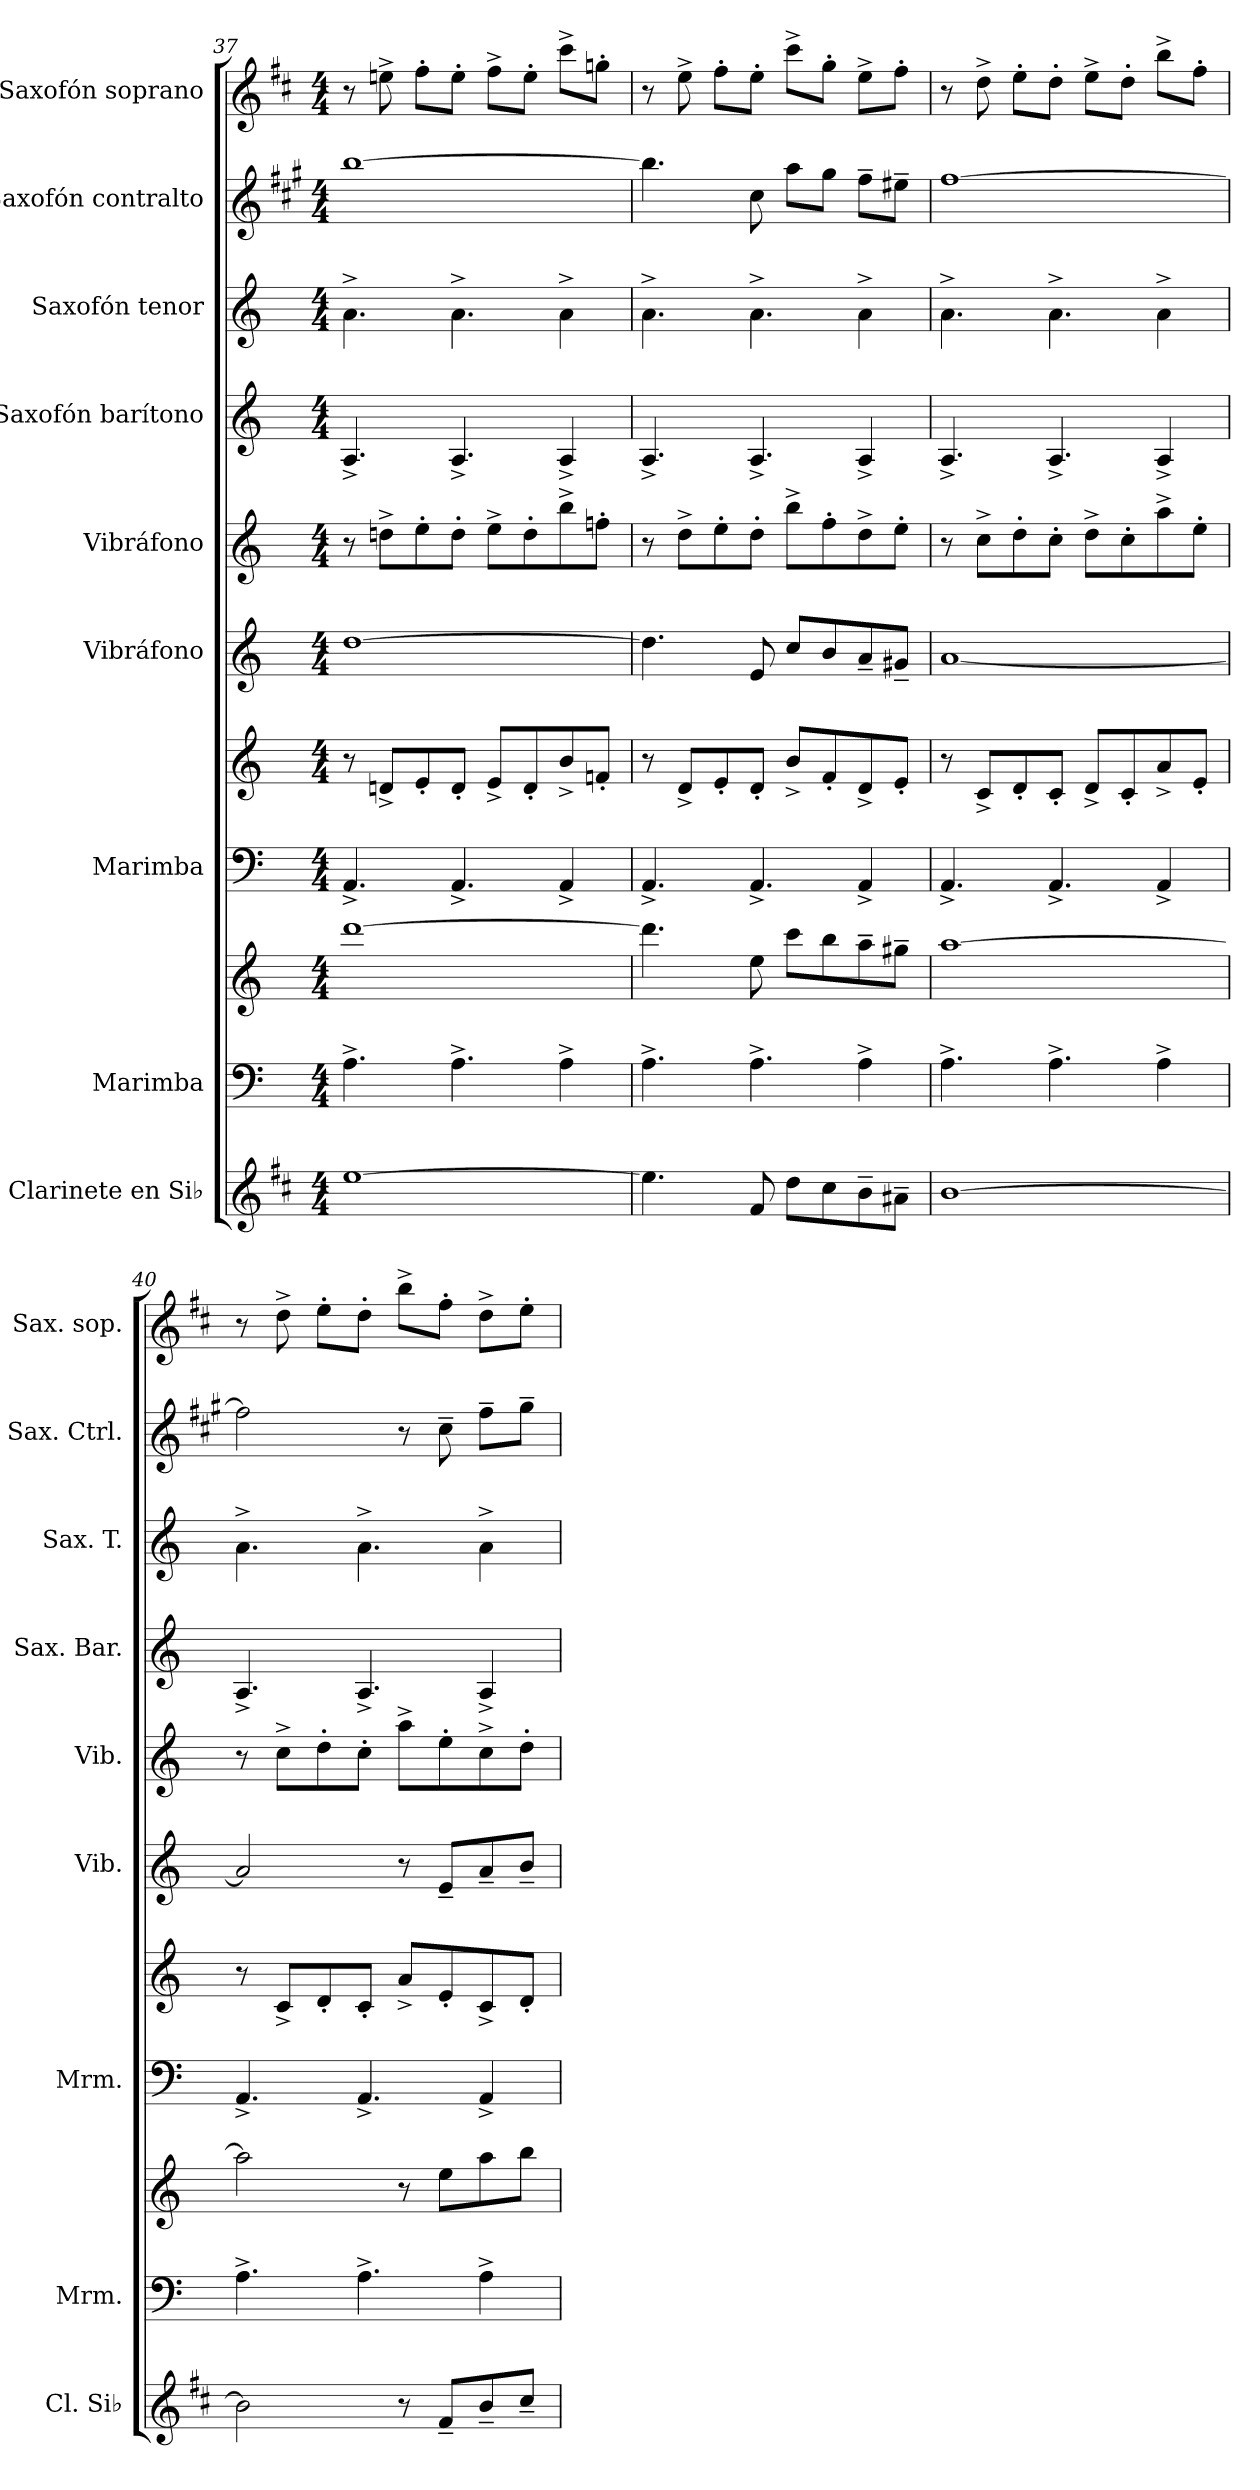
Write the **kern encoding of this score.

**kern	**kern	**kern	**kern	**kern	**kern	**kern	**kern	**kern	**kern	**kern
*part9	*part8	*part8	*part7	*part7	*part6	*part5	*part4	*part3	*part2	*part1
*staff11	*staff10	*staff9	*staff8	*staff7	*staff6	*staff5	*staff4	*staff3	*staff2	*staff1
*I"Clarinete en Si♭	*I"Marimba	*	*I"Marimba	*	*I"Vibráfono	*I"Vibráfono	*I"Saxofón barítono	*I"Saxofón tenor	*I"Saxofón contralto	*I"Saxofón soprano
*I'Cl. Si♭	*I'Mrm.	*	*I'Mrm.	*	*I'Vib.	*I'Vib.	*I'Sax. Bar.	*I'Sax. T.	*I'Sax. Ctrl.	*I'Sax. sop.
!!LO:PB:g=z
*clefG2	*clefF4	*clefG2	*clefF4	*clefG2	*clefG2	*clefG2	*clefG2	*clefG2	*clefG2	*clefG2
*ITrd1c2	*	*	*	*	*	*	*ITrd12c21	*ITrd8c14	*ITrd5c9	*ITrd1c2
*k[]	*k[]	*k[]	*k[]	*k[]	*k[]	*k[]	*k[]	*k[]	*k[]	*k[]
*M4/4	*M4/4	*M4/4	*M4/4	*M4/4	*M4/4	*M4/4	*M4/4	*M4/4	*M4/4	*M4/4
=37	=37	=37	=37	=37	=37	=37	=37	=37	=37	=37
[1dd	4.A^\	[1ddd	4.AA^/	8r	[1dd	8r	4.AA^/	4.A^\	[1dd	8r
.	.	.	.	8dn^/L	.	8ddn^\L	.	.	.	8ddn^\
.	.	.	.	8e'/	.	8ee'\	.	.	.	8ee'\L
.	4.A^\	.	4.AA^/	8d'/J	.	8dd'\J	4.AA^/	4.A^\	.	8dd'\J
.	.	.	.	8e^/L	.	8ee^\L	.	.	.	8ee^\L
.	.	.	.	8d'/	.	8dd'\	.	.	.	8dd'\J
.	4A^\	.	4AA^/	8b^/	.	8bb^\	4AA^/	4A^\	.	8bb^\L
.	.	.	.	8fn'/J	.	8ffn'\J	.	.	.	8ffn'\J
=38	=38	=38	=38	=38	=38	=38	=38	=38	=38	=38
4.dd\]	4.A^\	4.ddd\]	4.AA^/	8r	4.dd\]	8r	4.AA^/	4.A^\	4.dd\]	8r
.	.	.	.	8d^/L	.	8dd^\L	.	.	.	8dd^\
.	.	.	.	8e'/	.	8ee'\	.	.	.	8ee'\L
8e/	4.A^\	8ee\	4.AA^/	8d'/J	8e/	8dd'\J	4.AA^/	4.A^\	8e\	8dd'\J
8cc\L	.	8ccc\L	.	8b^/L	8cc/L	8bb^\L	.	.	8cc\L	8bb^\L
8b\	.	8bb\	.	8f'/	8b/	8ff'\	.	.	8b\J	8ff'\J
8a~\	4A^\	8aa~\	4AA^/	8d^/	8a~/	8dd^\	4AA^/	4A^\	8a~\L	8dd^\L
8g#X~\J	.	8gg#X~\J	.	8e'/J	8g#X~/J	8ee'\J	.	.	8g#X~\J	8ee'\J
=39	=39	=39	=39	=39	=39	=39	=39	=39	=39	=39
[1a	4.A^\	[1aa	4.AA^/	8r	[1a	8r	4.AA^/	4.A^\	[1a	8r
.	.	.	.	8c^/L	.	8cc^\L	.	.	.	8cc^\
.	.	.	.	8d'/	.	8dd'\	.	.	.	8dd'\L
.	4.A^\	.	4.AA^/	8c'/J	.	8cc'\J	4.AA^/	4.A^\	.	8cc'\J
.	.	.	.	8d^/L	.	8dd^\L	.	.	.	8dd^\L
.	.	.	.	8c'/	.	8cc'\	.	.	.	8cc'\J
.	4A^\	.	4AA^/	8a^/	.	8aa^\	4AA^/	4A^\	.	8aa^\L
.	.	.	.	8e'/J	.	8ee'\J	.	.	.	8ee'\J
=40	=40	=40	=40	=40	=40	=40	=40	=40	=40	=40
2a\]	4.A^\	2aa\]	4.AA^/	8r	2a/]	8r	4.AA^/	4.A^\	2a\]	8r
.	.	.	.	8c^/L	.	8cc^\L	.	.	.	8cc^\
.	.	.	.	8d'/	.	8dd'\	.	.	.	8dd'\L
.	4.A^\	.	4.AA^/	8c'/J	.	8cc'\J	4.AA^/	4.A^\	.	8cc'\J
8r	.	8r	.	8a^/L	8r	8aa^\L	.	.	8r	8aa^\L
8e~/L	.	8ee\L	.	8e'/	8e~/L	8ee'\	.	.	8e~\	8ee'\J
8a~/	4A^\	8aa\	4AA^/	8c^/	8a~/	8cc^\	4AA^/	4A^\	8a~\L	8cc^\L
8b~/J	.	8bb\J	.	8d'/J	8b~/J	8dd'\J	.	.	8b~\J	8dd'\J
=	=	=	=	=	=	=	=	=	=	=
*-	*-	*-	*-	*-	*-	*-	*-	*-	*-	*-
